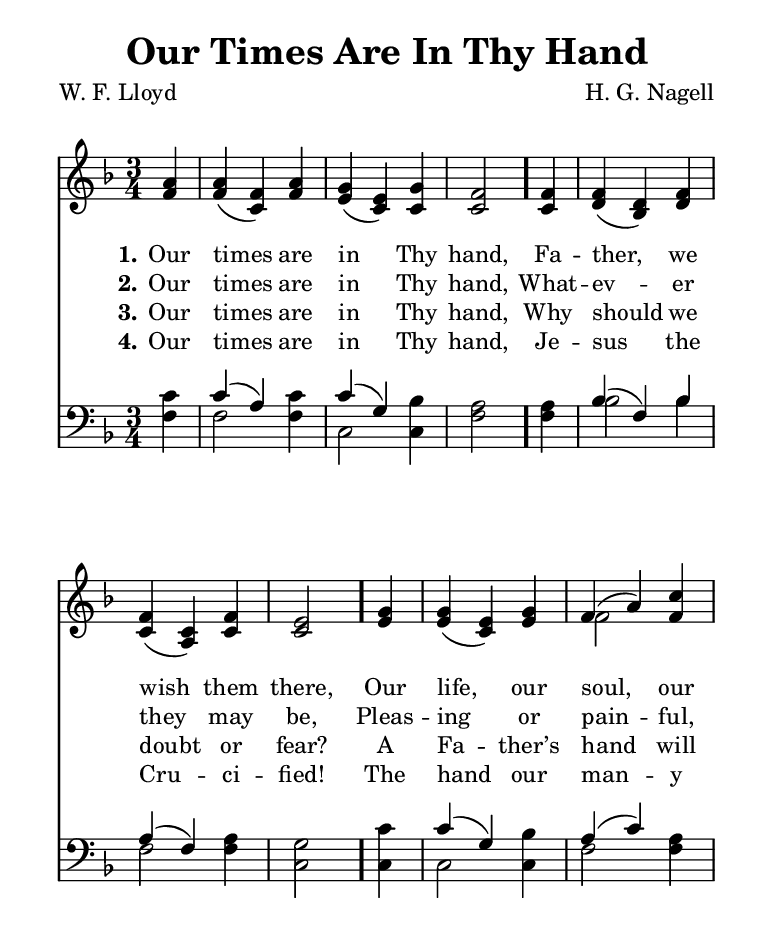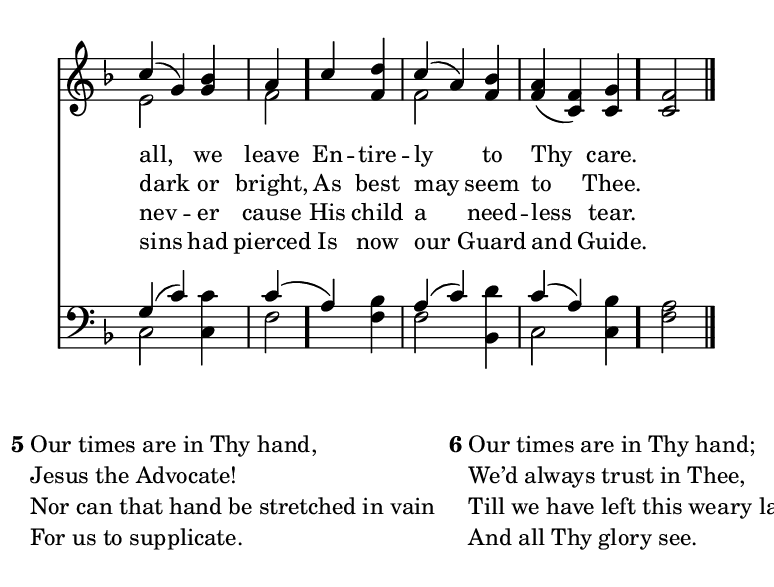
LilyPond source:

\include "common/global.ily"
\paper {
  \include "common/paper.ily"
  ragged-bottom = ##t
  system-system-spacing.padding = 11
}

\header{
  hymnnumber = "257"
  title = "Our Times Are In Thy Hand"
  tunename = ""
  meter = "" % S. M. ?
  poet = "W. F. Lloyd"
  composer = "H. G. Nagell"
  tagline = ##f
}

global = {
  \include "common/overrides.ily"
  \override Staff.TimeSignature.style = #'numbered
  \time 3/4
  \override Score.MetronomeMark.transparent = ##t % hide all fermata changes too
  \tempo 4=80
  \key f \major
  \partial 4
  \autoBeamOff
}

notesSoprano = {
\global
\relative c'' {

  a4 | a( f) a | g( e) g | f2
  f4 | f( d) f | f( c) f | e2 \eogbreak
  g4 | g( e) g | f( a) c | c( g) bes | a c
  d4 | c( a) bes | a( f) g | f2 \eogbreak

  \bar "|."

}
}

notesAlto = {
\global
\relative e' {

  f4 | f( c) f | e( c) c | c2
  c4 | d( bes) d | c( a) c | c2
  e4 | e( c) e | f2 f4 | e2 g4 | f2
  f4 | f2 f4 | f( c) c | c2

}
}

notesTenor = {
\global
\relative a {

  c4 | c( a) c | c( g) bes | a2
  a4 | bes( f) bes | a( f) a | g2
  c4 | c( g) bes | a( c) a | g( c) c | c( a)
  bes4 | a( c) d | c( a) bes | a2

}
}

notesBass = {
\global
\relative f {

  f4 | f2 f4 | c2 c4 | f2
  f4 | bes2 bes4 | f2 f4 | c2
  c4 | c2 c4 | f2 f4 | c2 c4 | f2
  f4 | f2 bes,4 | c2 c4 | f2

}
}

wordsA = \lyricmode {
\set stanza = "1."

Our times are in Thy hand, \bar "."
Fa -- ther, we wish them there, \bar "."
Our life, our soul, our all, we leave \bar "."
En -- tire -- ly to Thy care. \bar "."

}

wordsB = \lyricmode {
\set stanza = "2."

Our times are in Thy hand,
What -- ev -- er they may be,
Pleas -- ing or pain -- ful, dark or bright,
As best may seem to Thee.

}

wordsC = \lyricmode {
\set stanza = "3."

Our times are in Thy hand,
Why should we doubt or fear?
A Fa -- ther’s hand will nev -- er cause
His child a need -- less tear.

}

wordsD = \lyricmode {
\set stanza = "4."

Our times are in Thy hand,
Je -- sus the Cru -- ci -- fied!
The hand our man -- y sins had pierced
Is now our Guard and Guide.

}

wordsE = \markuplist {

\line { Our times are in Thy hand, }
\line { Jesus the Advocate! }
\line { Nor can that hand be stretched in vain }
\line { For us to supplicate. }

}

wordsF = \markuplist {

\line { Our times are in Thy hand; }
\line { We’d always trust in Thee, }
\line { Till we have left this weary land, }
\line { And all Thy glory see. }

}

\score {
  \context ChoirStaff <<
    \context Staff = upper <<
      \set Staff.autoBeaming = ##f
      \set ChoirStaff.systemStartDelimiter = #'SystemStartBar
      \set ChoirStaff.printPartCombineTexts = ##f
      \partcombine #'(2 . 9) \notesSoprano \notesAlto
      \context NullVoice = sopranos { \voiceOne << \notesSoprano >> }
      \context NullVoice = altos { \voiceTwo << \notesAlto >> }
      \context Lyrics = one   \lyricsto sopranos \wordsA
      \context Lyrics = two   \lyricsto sopranos \wordsB
      \context Lyrics = three \lyricsto sopranos \wordsC
      \context Lyrics = four  \lyricsto sopranos \wordsD
    >>
    \context Staff = men <<
      \set Staff.autoBeaming = ##f
      \clef bass
      \set ChoirStaff.printPartCombineTexts = ##f
      \partcombine #'(2 . 9) \notesTenor \notesBass
      \context NullVoice = tenors { \voiceOne << \notesTenor >> }
      \context NullVoice = basses { \voiceTwo << \notesBass >> }
    >>
  >>
  \layout {
    \include "common/layout.ily"
  }
  \midi{
    \include "common/midi.ily"
  }
}

\noPageBreak

\markup { \fill-line {
  \hspace #0.1
  \line{ \bold 5 \column { \wordsE } }
  \hspace #0.1
  \line{ \bold 6 \column { \wordsF } }
  \hspace #0.1
} }

\version "2.19.49"  % necessary for upgrading to future LilyPond versions.

% vi:set et ts=2 sw=2 ai nocindent syntax=lilypond:
